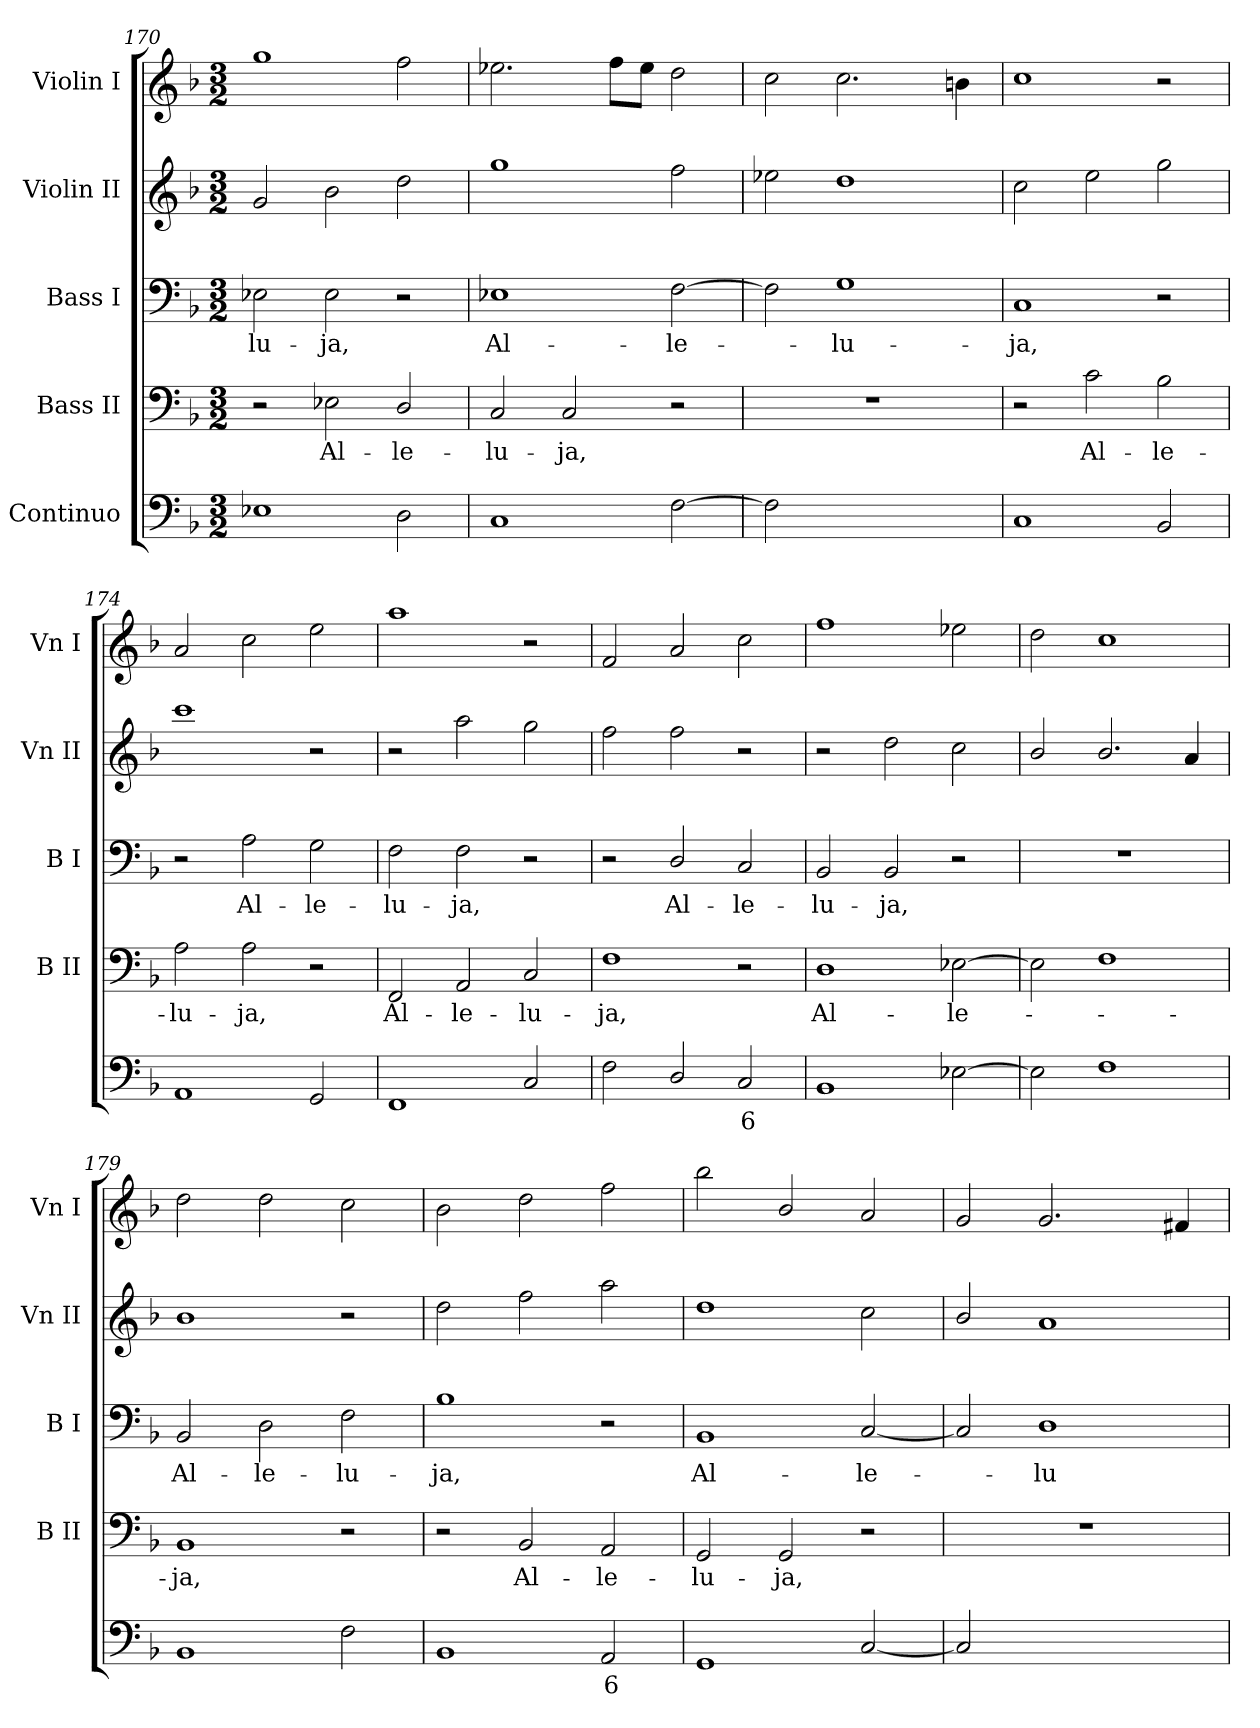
**kern	**text	**kern	**text	**kern	**text	**kern	**kern
*part5	*part5	*part4	*part4	*part3	*part3	*part2	*part1
*staff5	*staff5	*staff4	*staff4	*staff3	*staff3	*staff2	*staff1
*I"Continuo	*	*I"Bass II	*	*I"Bass I	*	*I"Violin II	*I"Violin I
*	*	*I'B II	*	*I'B I	*	*I'Vn II	*I'Vn I
!!LO:LB:g=z
*clefF4	*	*clefF4	*	*clefF4	*	*clefG2	*clefG2
*k[b-]	*	*k[b-]	*	*k[b-]	*	*k[b-]	*k[b-]
*F:	*	*F:	*	*F:	*	*F:	*F:
*M3/2	*	*M3/2	*	*M3/2	*	*M3/2	*M3/2
=170	=170	=170	=170	=170	=170	=170	=170
!	!	!	!	!	!LO:LY:b	!	!
1E-X	.	2r	.	2E-X	-lu-	2g	1gg
!	!	!	!LO:LY:b	!	!LO:LY:b	!	!
.	.	2E-X	Al-	2E-	-ja,	2b-	.
!	!	!	!LO:LY:b	!	!	!	!
2D	.	2D/	-le-	2r	.	2dd	2ff
=171	=171	=171	=171	=171	=171	=171	=171
!	!	!	!LO:LY:b	!	!LO:LY:b	!	!
1C	.	2C	-lu-	1E-X	Al-	1gg	2.ee-X
!	!	!	!LO:LY:b	!	!	!	!
.	.	2C	-ja,	.	.	.	.
.	.	.	.	.	.	.	8ffL
.	.	.	.	.	.	.	8ee-J
!	!	!	!	!	!LO:LY:b	!	!
[2F	.	2r	.	[2F	-le-	2ff	2dd
=172	=172	=172	=172	=172	=172	=172	=172
!	!	!LO:N:vis=1	!	!	!	!	!
2F]	.	1.r	.	2F]	.	2ee-X	2cc
!	!LO:LY:b	!	!	!	!LO:LY:b	!	!
[2Gyy	4	.	.	1G	lu-	1dd	2.cc
2Gyy]	.	.	.	.	.	.	.
.	.	.	.	.	.	.	4bn
=173	=173	=173	=173	=173	=173	=173	=173
!	!	!	!	!	!LO:LY:b	!	!
1C	.	2r	.	1C	-ja,	2cc	1cc
!	!	!	!LO:LY:b	!	!	!	!
.	.	2c	Al-	.	.	2ee	.
!	!	!	!LO:LY:b	!	!	!	!
2BB-	.	2B-	-le-	2r	.	2gg	2r
=174	=174	=174	=174	=174	=174	=174	=174
!	!	!	!LO:LY:b	!	!	!	!
1AA	.	2A	-lu-	2r	.	1ccc	2a
!	!	!	!LO:LY:b	!	!LO:LY:b	!	!
.	.	2A	-ja,	2A	Al-	.	2cc
!	!	!	!	!	!LO:LY:b	!	!
2GG	.	2r	.	2G	-le-	2r	2ee
=175	=175	=175	=175	=175	=175	=175	=175
!	!	!	!LO:LY:b	!	!LO:LY:b	!	!
1FF	.	2FF	Al-	2F	-lu-	2r	1aa
!	!	!	!LO:LY:b	!	!LO:LY:b	!	!
.	.	2AA	-le-	2F	-ja,	2aa	.
!	!	!	!LO:LY:b	!	!	!	!
2C	.	2C	-lu-	2r	.	2gg	2r
=176	=176	=176	=176	=176	=176	=176	=176
!	!	!	!LO:LY:b	!	!	!	!
2F	.	1F	-ja,	2r	.	2ff	2f
!	!	!	!	!	!LO:LY:b	!	!
2D/	.	.	.	2D/	Al-	2ff	2a
!	!LO:LY:b	!	!	!	!LO:LY:b	!	!
2C	6	2r	.	2C	-le-	2r	2cc
=177	=177	=177	=177	=177	=177	=177	=177
!	!	!	!LO:LY:b	!	!LO:LY:b	!	!
1BB-	.	1D	Al-	2BB-	-lu-	2r	1ff
!	!	!	!	!	!LO:LY:b	!	!
.	.	.	.	2BB-	-ja,	2dd	.
!	!	!	!LO:LY:b	!	!	!	!
[2E-X	.	[2E-X	-le-	2r	.	2cc	2ee-X
!!LO:LB:g=z
=178	=178	=178	=178	=178	=178	=178	=178
!	!	!	!	!LO:N:vis=1	!	!	!
2E-]	.	2E-]	.	1.r	.	2b-/	2dd
1F	.	1F	.	.	.	2.b-/	1cc
.	.	.	.	.	.	4a	.
=179	=179	=179	=179	=179	=179	=179	=179
!	!	!	!LO:LY:b	!	!LO:LY:b	!	!
1BB-	.	1BB-	ja,	2BB-	Al-	1b-	2dd
!	!	!	!	!	!LO:LY:b	!	!
.	.	.	.	2D	-le-	.	2dd
!	!	!	!	!	!LO:LY:b	!	!
2F	.	2r	.	2F	-lu-	2r	2cc
=180	=180	=180	=180	=180	=180	=180	=180
!	!	!	!	!	!LO:LY:b	!	!
1BB-	.	2r	.	1B-	-ja,	2dd	2b-
!	!	!	!LO:LY:b	!	!	!	!
.	.	2BB-	Al-	.	.	2ff	2dd
!	!LO:LY:b	!	!LO:LY:b	!	!	!	!
2AA	6	2AA	-le-	2r	.	2aa	2ff
=181	=181	=181	=181	=181	=181	=181	=181
!	!	!	!LO:LY:b	!	!LO:LY:b	!	!
1GG	.	2GG	-lu-	1BB-	Al-	1dd	2bb-
!	!	!	!LO:LY:b	!	!	!	!
.	.	2GG	-ja,	.	.	.	2b-/
!	!	!	!	!	!LO:LY:b	!	!
[2C	.	2r	.	[2C	-le-	2cc	2a
=182	=182	=182	=182	=182	=182	=182	=182
!	!	!LO:N:vis=1	!	!	!	!	!
2C]	.	1.r	.	2C]	.	2b-/	2g
!	!LO:LY:b	!	!	!	!LO:LY:b	!	!
[2Dyy	4	.	.	1D	lu-	1a	2.g
2Dyy]	.	.	.	.	.	.	.
.	.	.	.	.	.	.	4f#X
=	=	=	=	=	=	=	=
*-	*-	*-	*-	*-	*-	*-	*-
